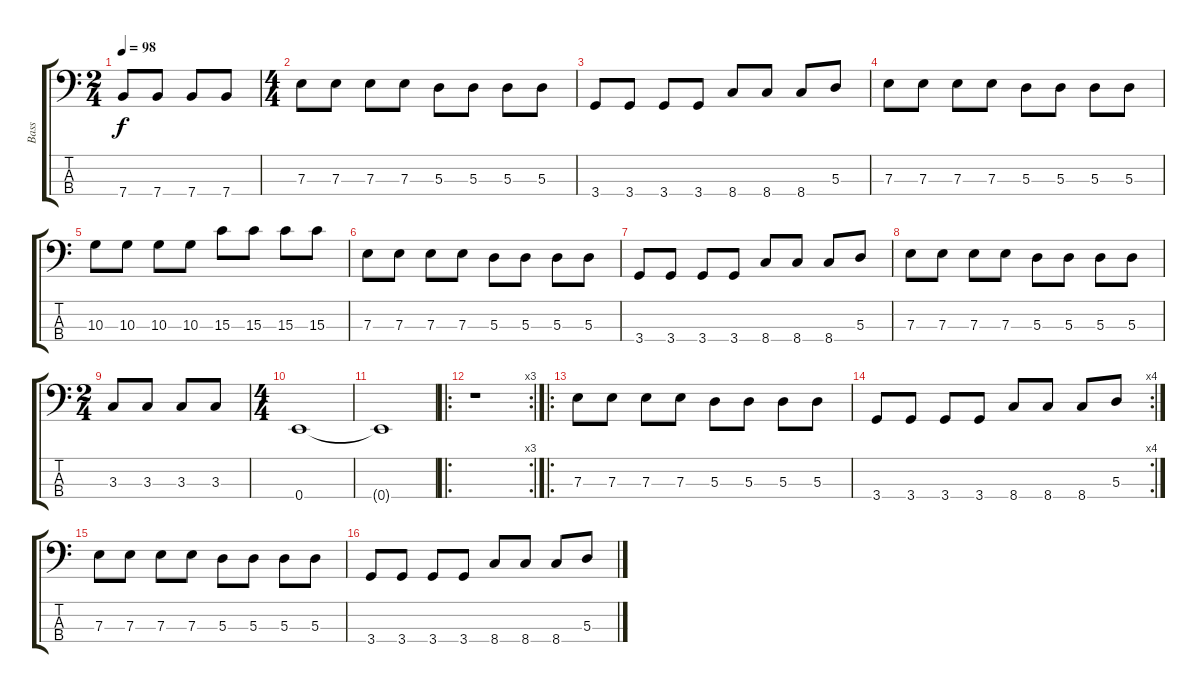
\track ("Bass" "Bass") {instrument electricbassfinger}
\staff {score tabs}
\tuning (G2 D2 A1 E1) {hide}
\ts (2 4)
\tempo 98
\clef f4
\ks c
7.4.8{dy f} 7.4.8 7.4.8 7.4.8 |
\ts (4 4)
7.3.8 7.3.8 7.3.8 7.3.8 5.3.8 5.3.8 5.3.8 5.3.8 |
3.4.8 3.4.8 3.4.8 3.4.8 8.4.8 8.4.8 8.4.8 5.3.8 |
7.3.8 7.3.8 7.3.8 7.3.8 5.3.8 5.3.8 5.3.8 5.3.8 |
10.3.8 10.3.8 10.3.8 10.3.8 15.3.8 15.3.8 15.3.8 15.3.8 |
7.3.8 7.3.8 7.3.8 7.3.8 5.3.8 5.3.8 5.3.8 5.3.8 |
3.4.8 3.4.8 3.4.8 3.4.8 8.4.8 8.4.8 8.4.8 5.3.8 |
7.3.8 7.3.8 7.3.8 7.3.8 5.3.8 5.3.8 5.3.8 5.3.8 |
\ts (2 4)
3.3.8 3.3.8 3.3.8 3.3.8 |
\ts (4 4)
0.4.1 |
0.4{t}.1 |
\ro
\rc 3
r.1 |
\ro
7.3.8 7.3.8 7.3.8 7.3.8 5.3.8 5.3.8 5.3.8 5.3.8 |
\rc 4
3.4.8 3.4.8 3.4.8 3.4.8 8.4.8 8.4.8 8.4.8 5.3.8 |
7.3.8 7.3.8 7.3.8 7.3.8 5.3.8 5.3.8 5.3.8 5.3.8 |
3.4.8 3.4.8 3.4.8 3.4.8 8.4.8 8.4.8 8.4.8 5.3.8
